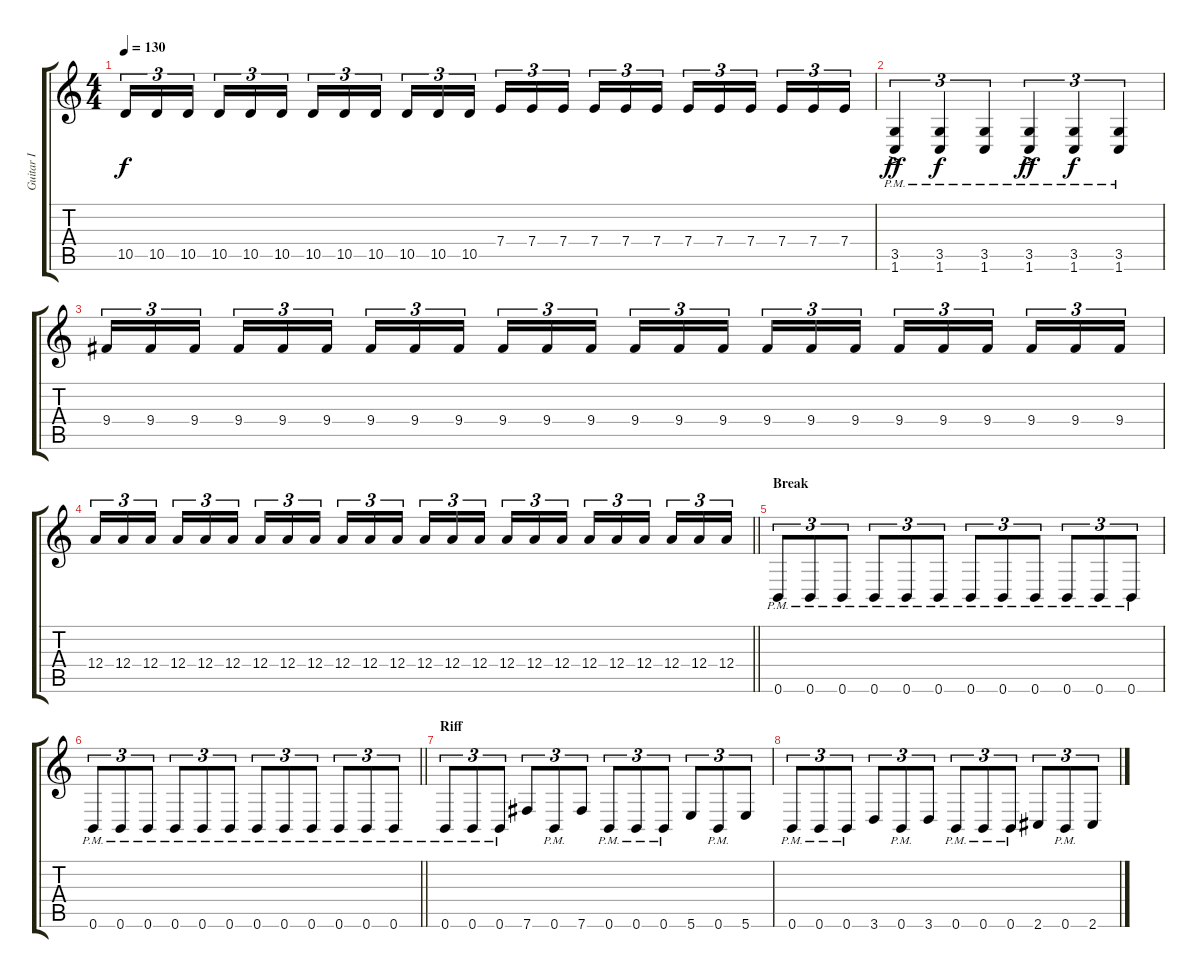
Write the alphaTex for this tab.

\track ("Guitar I" "Guitar I") {instrument distortionguitar}
\staff {score tabs}
\tuning (B3 Gb3 D3 A2 E2 B1) {hide}
\ts (4 4)
\section ("" "")
\tempo 130
\clef g2
\ks c
10.5.16{tu (3 2) dy f} 10.5.16{tu (3 2)} 10.5.16{tu (3 2) beam splitsecondary} 10.5.16{tu (3 2)} 10.5.16{tu (3 2)} 10.5.16{tu (3 2)} 10.5.16{tu (3 2)} 10.5.16{tu (3 2)} 10.5.16{tu (3 2) beam splitsecondary} 10.5.16{tu (3 2)} 10.5.16{tu (3 2)} 10.5.16{tu (3 2)} 7.4.16{tu (3 2)} 7.4.16{tu (3 2)} 7.4.16{tu (3 2) beam splitsecondary} 7.4.16{tu (3 2)} 7.4.16{tu (3 2)} 7.4.16{tu (3 2)} 7.4.16{tu (3 2)} 7.4.16{tu (3 2)} 7.4.16{tu (3 2) beam splitsecondary} 7.4.16{tu (3 2)} 7.4.16{tu (3 2)} 7.4.16{tu (3 2)} |
(3.5{ac pm} 1.6{ac pm}).4{tu (3 2) dy ff} (3.5{pm} 1.6{pm}).4{tu (3 2) dy f} (3.5{pm} 1.6{pm}).4{tu (3 2)} (3.5{ac pm} 1.6{ac pm}).4{tu (3 2) dy ff} (3.5{pm} 1.6{pm}).4{tu (3 2) dy f} (3.5{pm} 1.6{pm}).4{tu (3 2)} |
9.4.16{tu (3 2)} 9.4.16{tu (3 2)} 9.4.16{tu (3 2) beam splitsecondary} 9.4.16{tu (3 2)} 9.4.16{tu (3 2)} 9.4.16{tu (3 2)} 9.4.16{tu (3 2)} 9.4.16{tu (3 2)} 9.4.16{tu (3 2) beam splitsecondary} 9.4.16{tu (3 2)} 9.4.16{tu (3 2)} 9.4.16{tu (3 2)} 9.4.16{tu (3 2)} 9.4.16{tu (3 2)} 9.4.16{tu (3 2) beam splitsecondary} 9.4.16{tu (3 2)} 9.4.16{tu (3 2)} 9.4.16{tu (3 2)} 9.4.16{tu (3 2)} 9.4.16{tu (3 2)} 9.4.16{tu (3 2) beam splitsecondary} 9.4.16{tu (3 2)} 9.4.16{tu (3 2)} 9.4.16{tu (3 2)} |
\barLineRight lightlight
12.4.16{tu (3 2)} 12.4.16{tu (3 2)} 12.4.16{tu (3 2) beam splitsecondary} 12.4.16{tu (3 2)} 12.4.16{tu (3 2)} 12.4.16{tu (3 2)} 12.4.16{tu (3 2)} 12.4.16{tu (3 2)} 12.4.16{tu (3 2) beam splitsecondary} 12.4.16{tu (3 2)} 12.4.16{tu (3 2)} 12.4.16{tu (3 2)} 12.4.16{tu (3 2)} 12.4.16{tu (3 2)} 12.4.16{tu (3 2) beam splitsecondary} 12.4.16{tu (3 2)} 12.4.16{tu (3 2)} 12.4.16{tu (3 2)} 12.4.16{tu (3 2)} 12.4.16{tu (3 2)} 12.4.16{tu (3 2) beam splitsecondary} 12.4.16{tu (3 2)} 12.4.16{tu (3 2)} 12.4.16{tu (3 2)} |
\section ("" "Break")
0.6{pm}.8{tu (3 2)} 0.6{pm}.8{tu (3 2)} 0.6{pm}.8{tu (3 2)} 0.6{pm}.8{tu (3 2)} 0.6{pm}.8{tu (3 2)} 0.6{pm}.8{tu (3 2)} 0.6{pm}.8{tu (3 2)} 0.6{pm}.8{tu (3 2)} 0.6{pm}.8{tu (3 2)} 0.6{pm}.8{tu (3 2)} 0.6{pm}.8{tu (3 2)} 0.6{pm}.8{tu (3 2)} |
\barLineRight lightlight
0.6{pm}.8{tu (3 2)} 0.6{pm}.8{tu (3 2)} 0.6{pm}.8{tu (3 2)} 0.6{pm}.8{tu (3 2)} 0.6{pm}.8{tu (3 2)} 0.6{pm}.8{tu (3 2)} 0.6{pm}.8{tu (3 2)} 0.6{pm}.8{tu (3 2)} 0.6{pm}.8{tu (3 2)} 0.6{pm}.8{tu (3 2)} 0.6{pm}.8{tu (3 2)} 0.6{pm}.8{tu (3 2)} |
\section ("" "Riff")
0.6{pm}.8{tu (3 2)} 0.6{pm}.8{tu (3 2)} 0.6{pm}.8{tu (3 2)} 7.6.8{tu (3 2)} 0.6{pm}.8{tu (3 2)} 7.6.8{tu (3 2)} 0.6{pm}.8{tu (3 2)} 0.6{pm}.8{tu (3 2)} 0.6{pm}.8{tu (3 2)} 5.6.8{tu (3 2)} 0.6{pm}.8{tu (3 2)} 5.6.8{tu (3 2)} |
0.6{pm}.8{tu (3 2)} 0.6{pm}.8{tu (3 2)} 0.6{pm}.8{tu (3 2)} 3.6.8{tu (3 2)} 0.6{pm}.8{tu (3 2)} 3.6.8{tu (3 2)} 0.6{pm}.8{tu (3 2)} 0.6{pm}.8{tu (3 2)} 0.6{pm}.8{tu (3 2)} 2.6.8{tu (3 2)} 0.6{pm}.8{tu (3 2)} 2.6.8{tu (3 2)}
